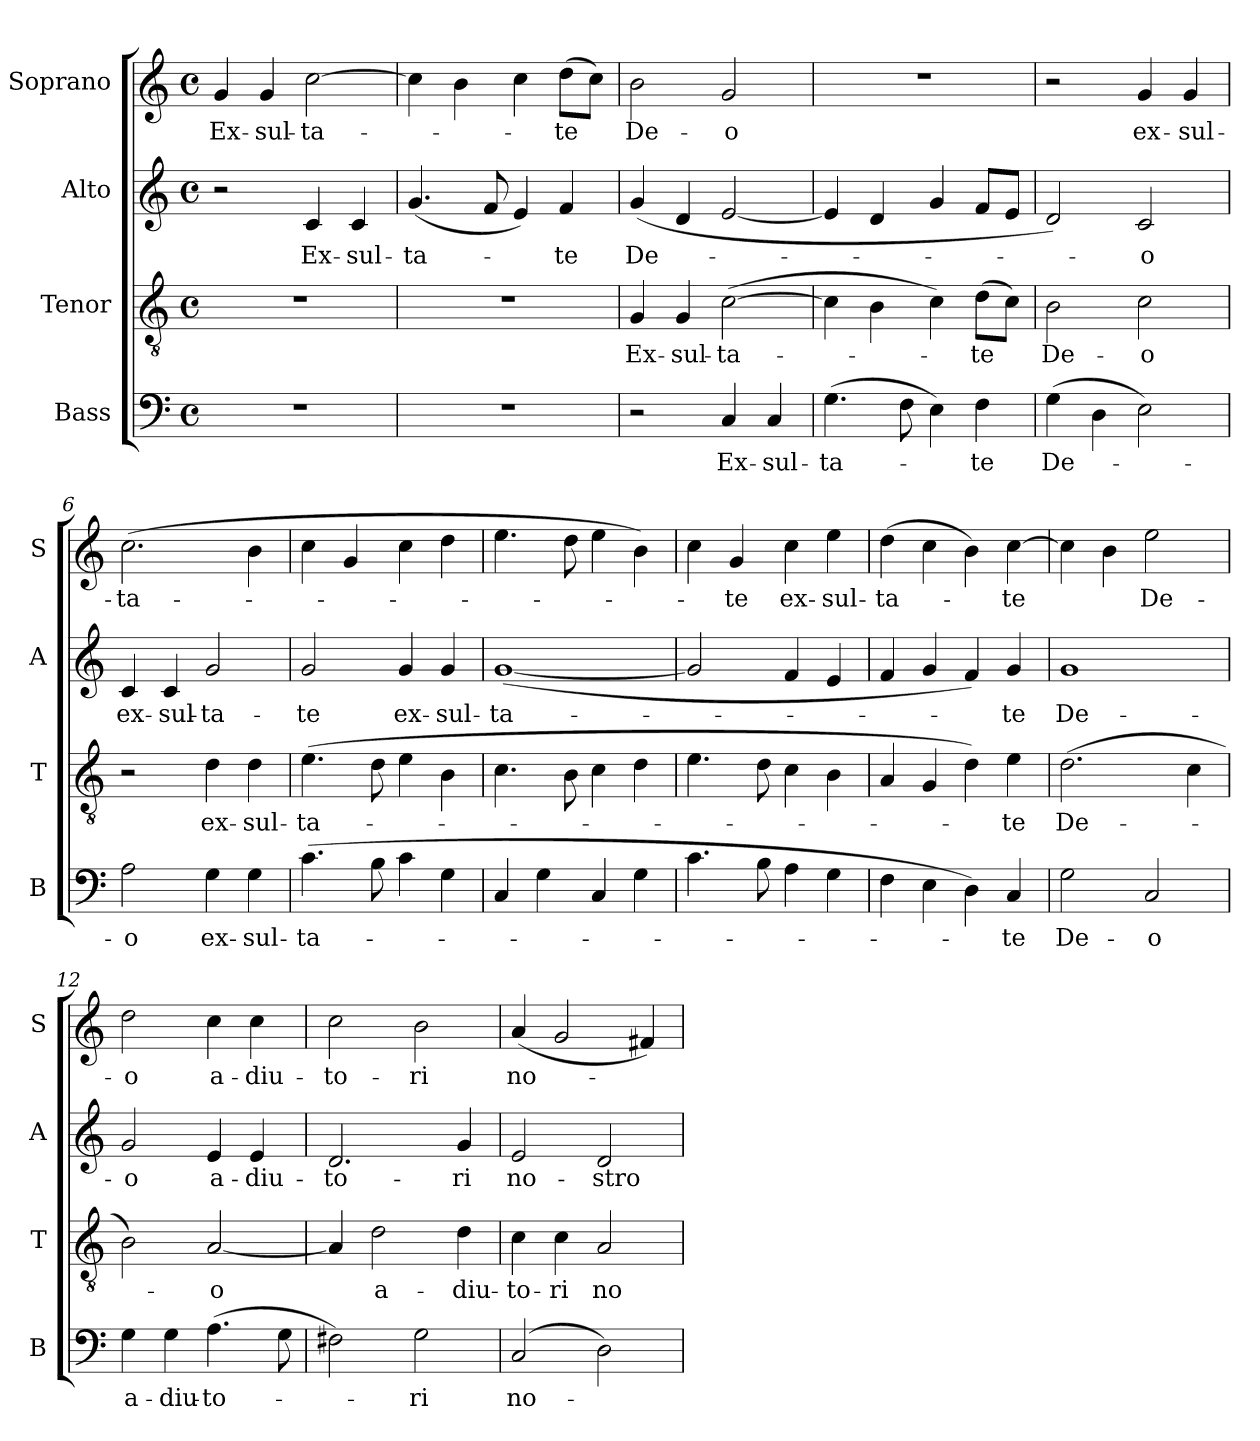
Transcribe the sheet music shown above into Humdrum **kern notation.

**kern	**text	**kern	**text	**kern	**text	**kern	**text
*part4	*part4	*part3	*part3	*part2	*part2	*part1	*part1
*staff4	*staff4	*staff3	*staff3	*staff2	*staff2	*staff1	*staff1
*I"Bass	*	*I"Tenor	*	*I"Alto	*	*I"Soprano	*
*I'B	*	*I'T	*	*I'A	*	*I'S	*
*clefF4	*	*clefGv2	*	*clefG2	*	*clefG2	*
*k[]	*	*k[]	*	*k[]	*	*k[]	*
*C:	*	*C:	*	*C:	*	*C:	*
*M4/4	*	*M4/4	*	*M4/4	*	*M4/4	*
*met(c)	*	*met(c)	*	*met(c)	*	*met(c)	*
=1	=1	=1	=1	=1	=1	=1	=1
1r	.	1r	.	2r	.	4g/	Ex-
.	.	.	.	.	.	4g/	-sul-
.	.	.	.	4c/	Ex-	[2cc\	-ta-
.	.	.	.	4c/	-sul-	.	.
=2	=2	=2	=2	=2	=2	=2	=2
1r	.	1r	.	(4.g/	-ta-	4cc\]	.
.	.	.	.	.	.	4b\	.
.	.	.	.	8f/	.	.	.
.	.	.	.	4e/)	.	4cc\	.
.	.	.	.	4f/	-te	(8dd\L	-te
.	.	.	.	.	.	8cc\J)	.
=3	=3	=3	=3	=3	=3	=3	=3
2r	.	4G/	Ex-	(4g/	De-	2b\	De-
.	.	4G/	-sul-	4d/	.	.	.
4C/	Ex-	([2c\	-ta-	[2e/	.	2g/	-o
4C/	-sul-	.	.	.	.	.	.
=4	=4	=4	=4	=4	=4	=4	=4
(4.G\	-ta-	4c\]	.	4e/]	.	1r	.
.	.	4B\	.	4d/	.	.	.
8F\	.	.	.	.	.	.	.
4E\)	.	4c\)	.	4g/	.	.	.
4F\	-te	(8d\L	-te	8f/L	.	.	.
.	.	8c\J)	.	8e/J	.	.	.
=5	=5	=5	=5	=5	=5	=5	=5
(4G\	De-	2B\	De-	2d/)	.	2r	.
4D\	.	.	.	.	.	.	.
2E\)	.	2c\	-o	2c/	-o	4g/	ex-
.	.	.	.	.	.	4g/	-sul-
!!LO:LB:g=z
=6	=6	=6	=6	=6	=6	=6	=6
2A\	-o	2r	.	4c/	ex-	(2.cc\	-ta-
.	.	.	.	4c/	-sul-	.	.
4G\	ex-	4d\	ex-	2g/	-ta-	.	.
4G\	-sul-	4d\	-sul-	.	.	4b\	.
=7	=7	=7	=7	=7	=7	=7	=7
(4.c\	-ta-	(4.e\	-ta-	2g/	-te	4cc\	.
.	.	.	.	.	.	4g/	.
8B\	.	8d\	.	.	.	.	.
4c\	.	4e\	.	4g/	ex-	4cc\	.
4G\	.	4B\	.	4g/	-sul-	4dd\	.
=8	=8	=8	=8	=8	=8	=8	=8
4C/	.	4.c\	.	([1g	-ta-	4.ee\	.
4G\	.	.	.	.	.	.	.
.	.	8B\	.	.	.	8dd\	.
4C/	.	4c\	.	.	.	4ee\	.
4G\	.	4d\	.	.	.	4b\)	.
=9	=9	=9	=9	=9	=9	=9	=9
4.c\	.	4.e\	.	2g/]	.	4cc\	.
.	.	.	.	.	.	4g/	-te
8B\	.	8d\	.	.	.	.	.
4A\	.	4c\	.	4f/	.	4cc\	ex-
4G\	.	4B\	.	4e/	.	4ee\	-sul-
=10	=10	=10	=10	=10	=10	=10	=10
4F\	.	4A/	.	4f/	.	(4dd\	-ta-
4E\	.	4G/	.	4g/	.	4cc\	.
4D\)	.	4d\)	.	4f/)	.	4b\)	.
4C/	-te	4e\	-te	4g/	-te	[4cc\	-te
!!LO:PB:g=z
=11	=11	=11	=11	=11	=11	=11	=11
2G\	De-	(2.d\	De-	1g	De-	4cc\]	.
.	.	.	.	.	.	4b\	.
2C/	-o	.	.	.	.	2ee\	De-
.	.	4c\	.	.	.	.	.
=12	=12	=12	=12	=12	=12	=12	=12
4G\	a-	2B\)	.	2g/	-o	2dd\	-o
4G\	-diu-	.	.	.	.	.	.
(4.A\	-to-	[2A/	-o	4e/	a-	4cc\	a-
.	.	.	.	4e/	-diu-	4cc\	-diu-
8G\	.	.	.	.	.	.	.
=13	=13	=13	=13	=13	=13	=13	=13
2F#X\)	.	4A/]	.	2.d/	-to-	2cc\	-to-
.	.	2d\	a-	.	.	.	.
2G\	-ri	.	.	.	.	2b\	-ri
.	.	4d\	-diu-	4g/	-ri	.	.
=14	=14	=14	=14	=14	=14	=14	=14
(2C/	no-	4c\	-to-	2e/	no-	(4a/	no-
.	.	4c\	-ri	.	.	2g/	.
2D\)	.	2A/	no-	2d/	-stro	.	.
.	.	.	.	.	.	4f#X/)	.
=	=	=	=	=	=	=	=
*-	*-	*-	*-	*-	*-	*-	*-
